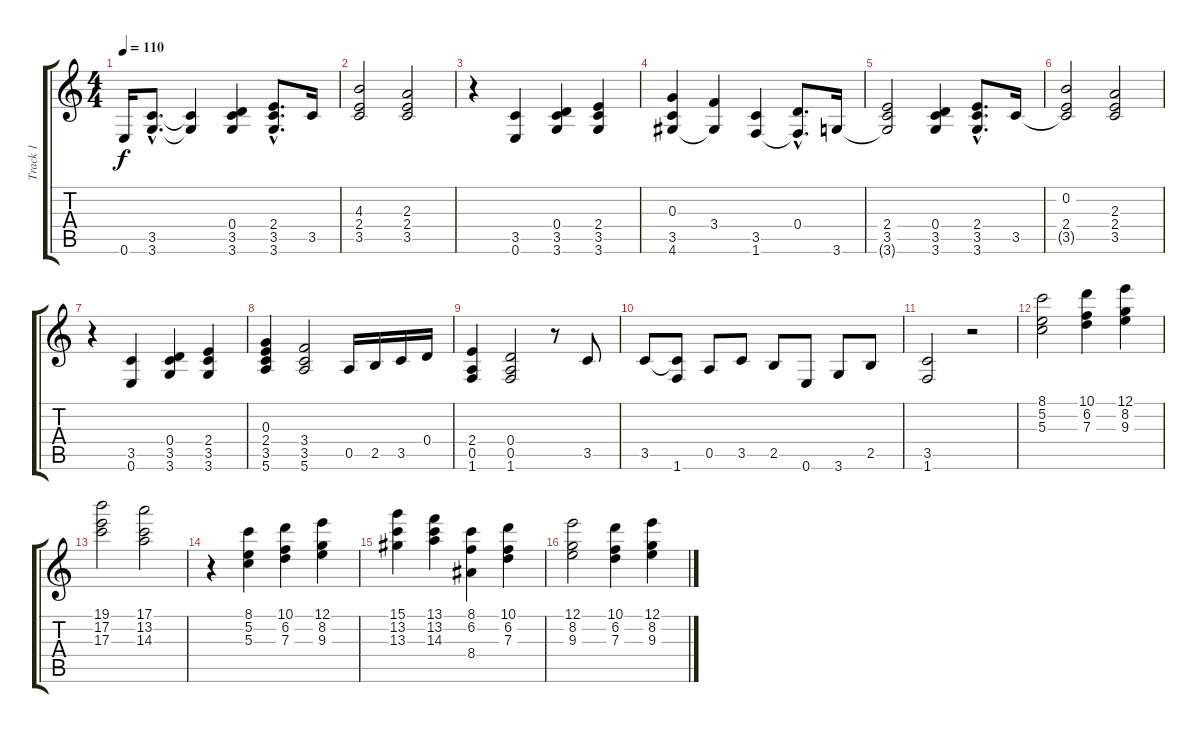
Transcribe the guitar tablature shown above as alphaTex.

\track ("Track 1" "Track 1") {instrument acousticguitarsteel}
\staff {score tabs}
\tuning (E4 B3 G3 D3 A2 E2) {hide}
\ts (4 4)
\tempo 110
\clef g2
\ks c
0.6.16{dy f instrument acousticguitarsteel} (3.5{hac} 3.6{hac}).8{d} (3.5{t} 3.6{t}).4 (0.4 3.5 3.6).4 (2.4{hac} 3.5{hac} 3.6{hac}).8{d} 3.5.16 |
(4.3 2.4 3.5).2 (2.3 2.4 3.5).2 |
r.4 (3.5 0.6).4 (0.4 3.5 3.6).4 (2.4 3.5 3.6).4 |
(0.3 3.5 4.6).4 (3.4 4.6{t}).4 (3.5 1.6).4 (0.4{hac} 1.6{hac t}).8{d} 3.6.16 |
(2.4 3.5 3.6{t}).2 (0.4 3.5 3.6).4 (2.4{hac} 3.5{hac} 3.6{hac}).8{d} 3.5.16 |
(0.2 2.4 3.5{t}).2 (2.3 2.4 3.5).2 |
r.4 (3.5 0.6).4 (0.4 3.5 3.6).4 (2.4 3.5 3.6).4 |
(0.3 2.4 3.5 5.6).4 (3.4 3.5 5.6).2 0.5.16 2.5.16 3.5.16 0.4.16 |
(2.4 0.5 1.6).4 (0.4 0.5 1.6).2 r.8 3.5.8 |
3.5.8 (3.5{t} 1.6).8 0.5.8 3.5.8 2.5.8 0.6.8 3.6.8 2.5.8 |
(3.5 1.6).2 r.2 |
(8.1 5.2 5.3).2 (10.1 6.2 7.3).4 (12.1 8.2 9.3).4 |
(19.1 17.2 17.3).2 (17.1 13.2 14.3).2 |
r.4 (8.1 5.2 5.3).4 (10.1 6.2 7.3).4 (12.1 8.2 9.3).4 |
(15.1 13.2 13.3).4 (13.1 13.2 14.3).4 (8.1 6.2 8.4).4 (10.1 6.2 7.3).4 |
(12.1 8.2 9.3).2 (10.1 6.2 7.3).4 (12.1 8.2 9.3).4
